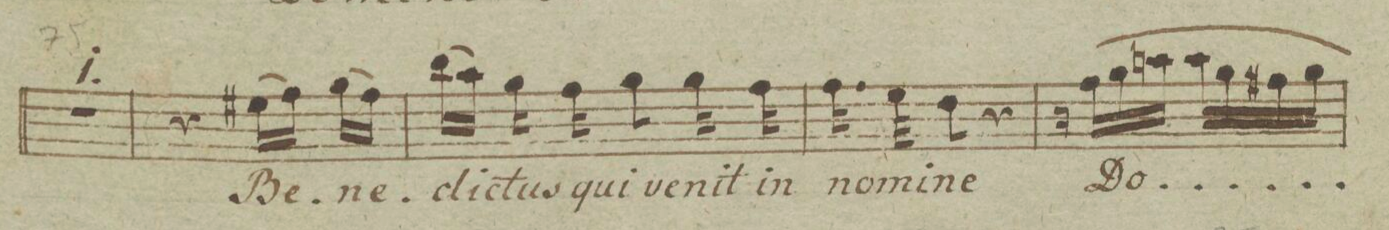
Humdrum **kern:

**kern	**text	**dynam
*I"Canto.	*	*
*clefC1	*	*
*k[f#]	*	*
*met(c)	*	*
*M2/4	*	*
2r	.	.
=153	=153	=153
4r	.	.
(16cc#X\LL	Be-	.
16dd\JJ)	.	.
(16ee\LL	-ne-	.
16dd\JJ)	.	.
=154	=154	=154
(16gg\LL	-dic-	.
16ff#\JJ)	.	.
16ee\	-tus	.
16dd\	qui	.
8ee\	ve-	.
16ee\	-nit	.
16dd\	in	.
=155	=155	=155
16.dd\	no-	.
32cc\	-mi-	.
8b\	-ne	.
4r	.	.
=156	=156	=156
16r	.	.
(16dd\LL	Do-	.
16ee\	.	.
16ffn\JJ	.	.
16ff\LL	.	.
16ee\	.	.
16dd#X\	.	.
16ee\JJ	.	.
=157	=157	=157
*-	*-	*-
